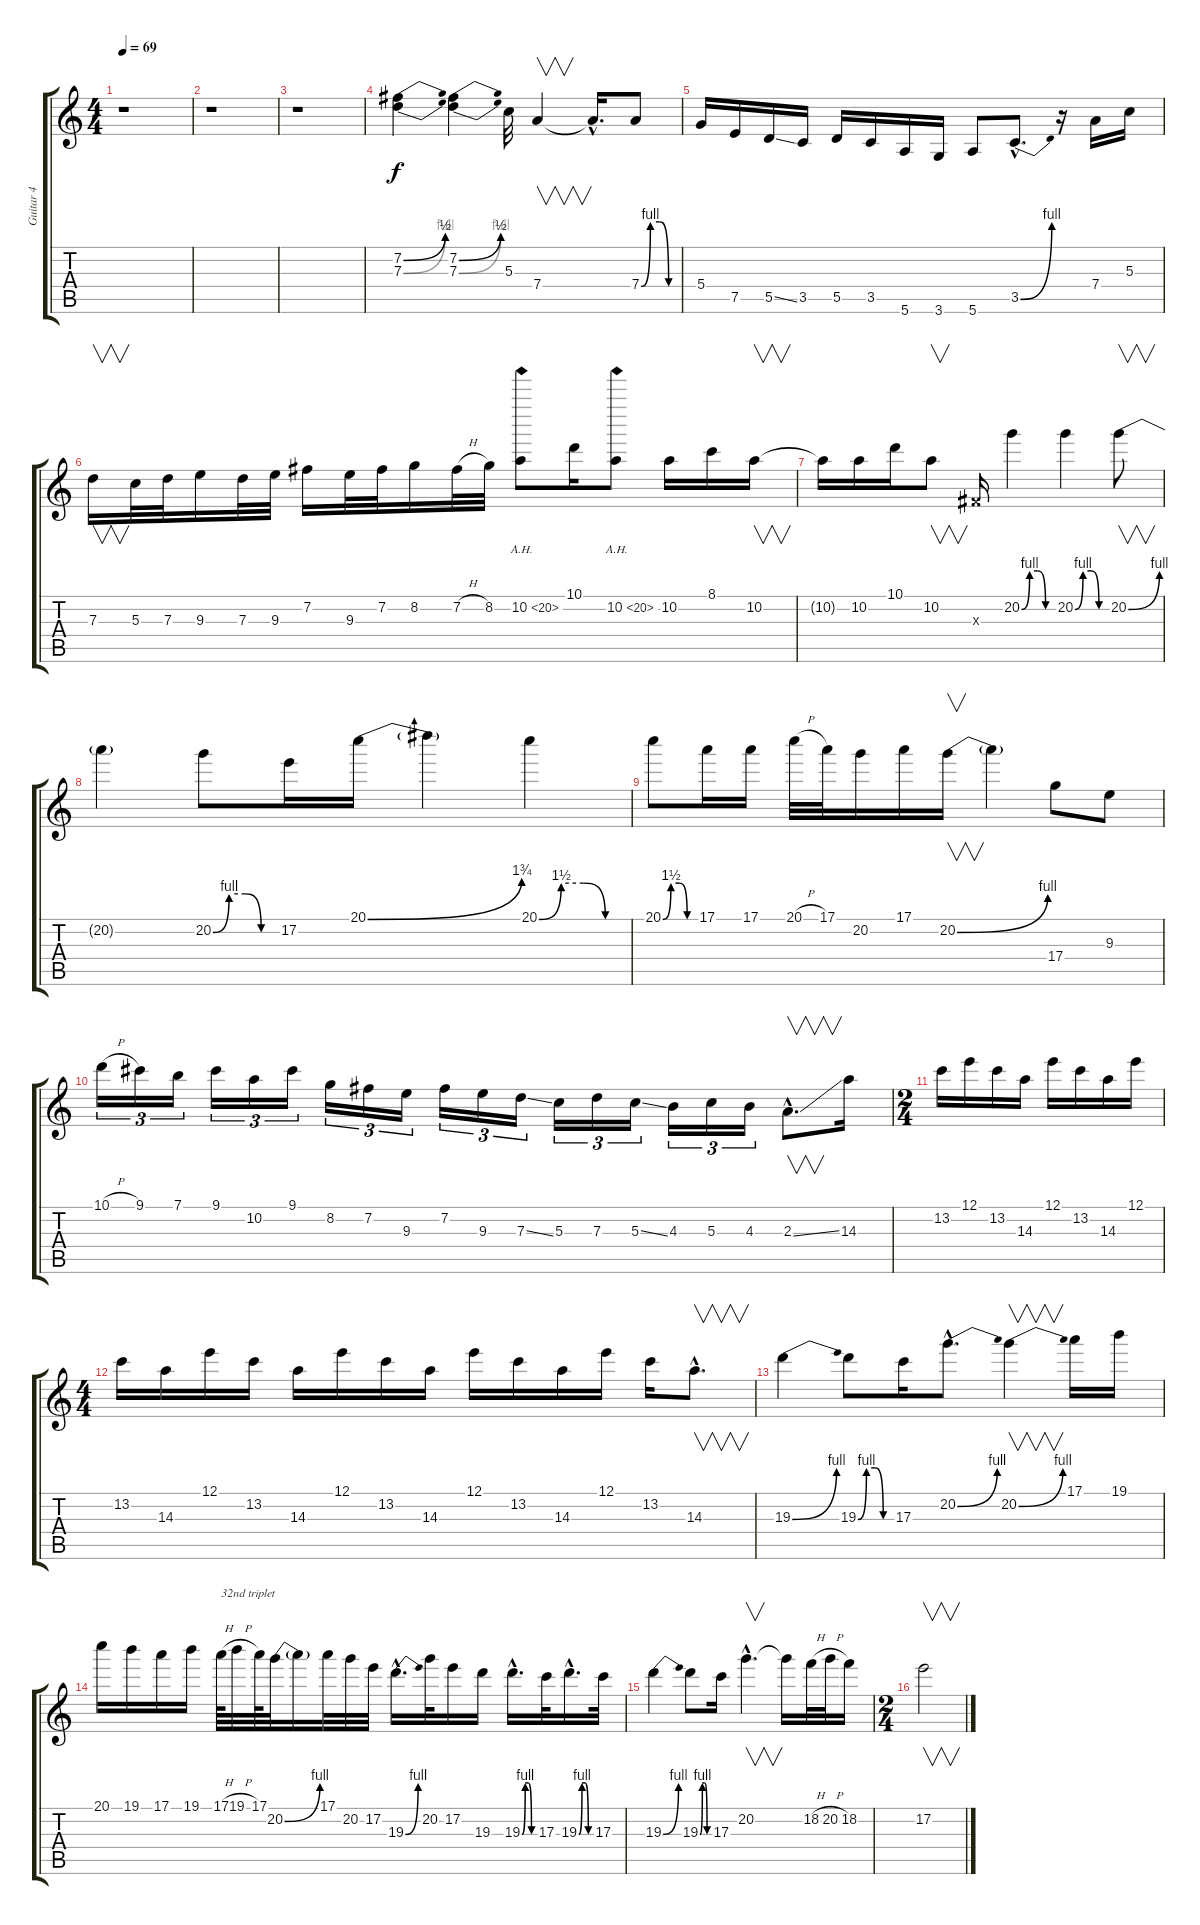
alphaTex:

\track ("Guitar 4" "Guitar 4") {instrument overdrivenguitar}
\staff {score tabs}
\tuning (E4 B3 G3 D3 A2 E2) {hide}
\ts (4 4)
\tempo 69
\clef g2
\ks c
r.1{dy f} |
r.1 |
r.1 |
(7.2{be (bend 0 0 60 2)} 7.3{be (bend 0 0 60 4)}).4 (7.2{be (bend 0 0 60 2)} 7.3{be (bend 0 0 60 4)}).4 5.3.32 7.4.4{v} 7.4{hac t}.16{d} 7.4{be (custom 0 0 15 4 30 4 45 0 60 0)}.8 |
5.4.16 7.5.16 5.5{ss}.16 3.5.16 5.5.16 3.5.16 5.6.16 3.6.16 5.6.8 3.5{be (bend 0 0 60 4) hac}.8{d} r.16 7.4.16 5.3.16 |
7.3.16{v} 5.3.32 7.3.32 9.3.16 7.3.32 9.3.32 7.2.16 9.3.32 7.2.32 8.2.16 7.2{h}.32 8.2.32 10.2{ah 10}.8 10.1.16 10.2{ah 10}.8 10.2.16 8.1.16 10.2.16{v} |
10.2{t}.16 10.2.16 10.1.16 10.2.8{v} -1.3{x}.16 20.2{be (custom 0 0 15 4 30 4 45 0 60 0)}.4 20.2{be (custom 0 0 15 4 30 4 45 0 60 0)}.4 20.2{be (bend 0 0 60 4)}.8{v} |
20.2{t}.4 20.2{be (custom 0 0 15 4 30 4 45 0 60 0)}.8 17.2.16 20.1{be (bend 0 0 60 7)}.16 20.1{t}.4 20.1{be (custom 0 0 15 6 30 6 45 0 60 0)}.4 |
20.1{be (custom 0 0 15 6 30 6 45 0 60 0)}.8 17.1.16 17.1.16 20.1{h}.32 17.1.32 20.2.16 17.1.16 20.2{be (bend 0 0 60 4)}.16{v} 20.2{t}.4 17.4.8 9.3.8 |
10.1{h}.16{tu (3 2)} 9.1.16{tu (3 2)} 7.1.16{tu (3 2)} 9.1.16{tu (3 2)} 10.2.16{tu (3 2)} 9.1.16{tu (3 2)} 8.2.16{tu (3 2)} 7.2.16{tu (3 2)} 9.3.16{tu (3 2)} 7.2.16{tu (3 2)} 9.3.16{tu (3 2)} 7.3{ss}.16{tu (3 2)} 5.3.16{tu (3 2)} 7.3.16{tu (3 2)} 5.3{ss}.16{tu (3 2)} 4.3.16{tu (3 2)} 5.3.16{tu (3 2)} 4.3.16{tu (3 2)} 2.3{ss hac}.8{v d} 14.3.16 |
\ts (2 4)
13.2.16 12.1.16 13.2.16 14.3.16 12.1.16 13.2.16 14.3.16 12.1.16 |
\ts (4 4)
13.2.16 14.3.16 12.1.16 13.2.16 14.3.16 12.1.16 13.2.16 14.3.16 12.1.16 13.2.16 14.3.16 12.1.16 13.2.16 14.3{hac}.8{v d} |
19.3{be (bend 0 0 60 4)}.4 19.3{be (custom 0 0 15 4 30 4 45 0 60 0)}.8 17.3.16 20.2{be (bend 0 0 60 4) hac}.8{d} 20.2{be (bend 0 0 60 4)}.4{v} 17.1.16 19.1.16 |
20.1.16 19.1.16 17.1.16 19.1.16 17.1{h}.64{txt "32nd triplet"} 19.1{h}.32 17.1.64 20.2{be (bend 0 0 60 4)}.32 20.2{t}.16 17.1.32 20.2.32 17.2.32 19.3{be (bend 0 0 60 4) hac}.16{d} 20.2.32 17.2.16 19.3.16 19.3{be (custom 0 0 15 4 30 4 45 0 60 0) hac}.16{d} 17.3.32 19.3{be (custom 0 0 15 4 30 4 45 0 60 0) hac}.16{d} 17.3.32 |
19.3{be (bend 0 0 60 4)}.4 19.3{be (custom 0 0 15 4 30 4 45 0 60 0)}.8 17.3.16 20.2{hac}.4{v d} 20.2{t}.16 18.2{h}.32 20.2{h}.32 18.2.16 |
\ts (2 4)
17.2.2{v}
